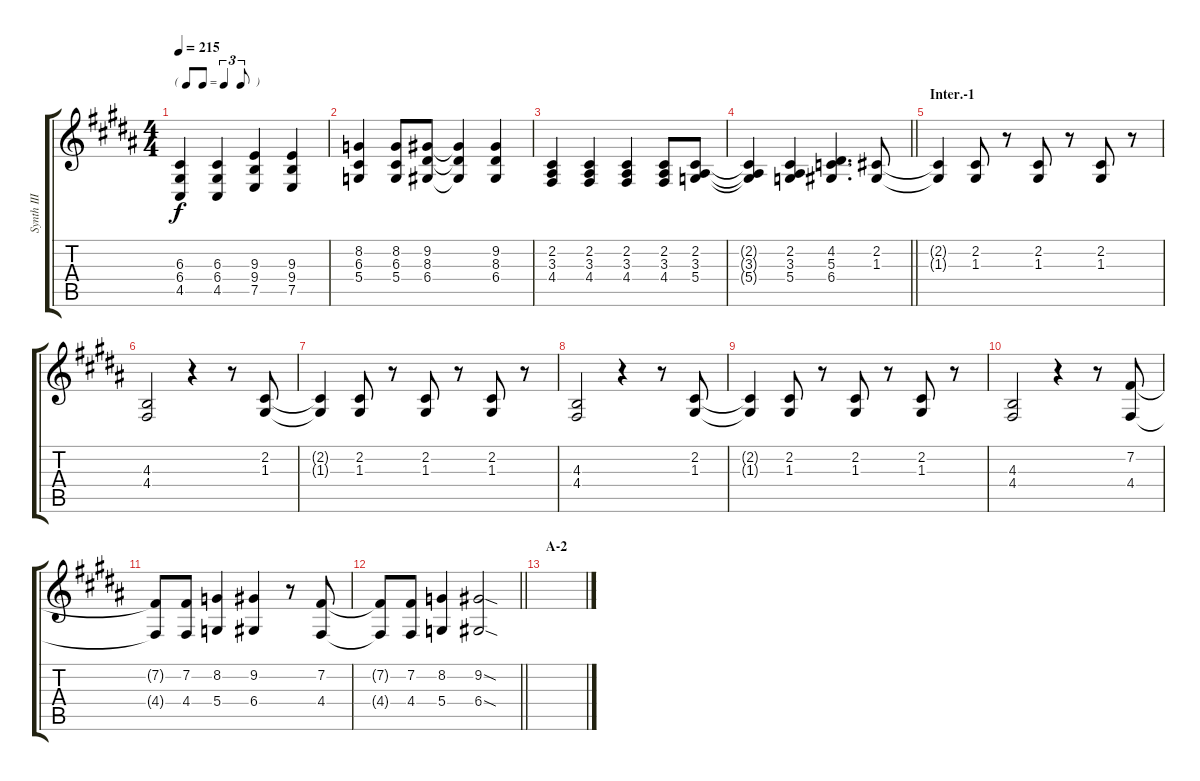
\track ("Synth III (Kotobuki Tsumugi)" "Synth III ") {instrument rockorgan}
\staff {score tabs}
\tuning (E4 B3 G3 D3 A2 E2) {hide}
\ts (4 4)
\tf triplet8th
\tempo 215
\clef g2
\ks b
(6.3{t} 6.4{t} 4.5{t}).4{dy f} (6.3 6.4 4.5).4 (9.3 9.4 7.5).4 (9.3 9.4 7.5).4 |
(8.2 6.3 5.4).4 (8.2 6.3 5.4).8 (9.2 8.3 6.4).8 (9.2{t} 8.3{t} 6.4{t}).4 (9.2 8.3 6.4).4 |
(2.2 3.3 4.4).4 (2.2 3.3 4.4).4 (2.2 3.3 4.4).4 (2.2 3.3 4.4).8 (2.2 3.3 5.4).8 |
\barLineRight lightlight
(2.2{t} 3.3{t} 5.4{t}).4 (2.2 3.3 5.4).4 (4.2 5.3 6.4).4{d} (2.2 1.3).8 |
\section ("" "Inter.-1")
(2.2{t} 1.3{t}).4 (2.2 1.3).8 r.8 (2.2 1.3).8 r.8 (2.2 1.3).8 r.8 |
(4.3 4.4).2 r.4 r.8 (2.2 1.3).8 |
(2.2{t} 1.3{t}).4 (2.2 1.3).8 r.8 (2.2 1.3).8 r.8 (2.2 1.3).8 r.8 |
(4.3 4.4).2 r.4 r.8 (2.2 1.3).8 |
(2.2{t} 1.3{t}).4 (2.2 1.3).8 r.8 (2.2 1.3).8 r.8 (2.2 1.3).8 r.8 |
(4.3 4.4).2 r.4 r.8 (7.2 4.4).8 |
(7.2{t} 4.4{t}).8 (7.2 4.4).8 (8.2 5.4).4 (9.2 6.4).4 r.8 (7.2 4.4).8 |
\barLineRight lightlight
(7.2{t} 4.4{t}).8 (7.2 4.4).8 (8.2 5.4).4 (9.2{sod} 6.4{sod}).2 |
\section ("" "A-2")
